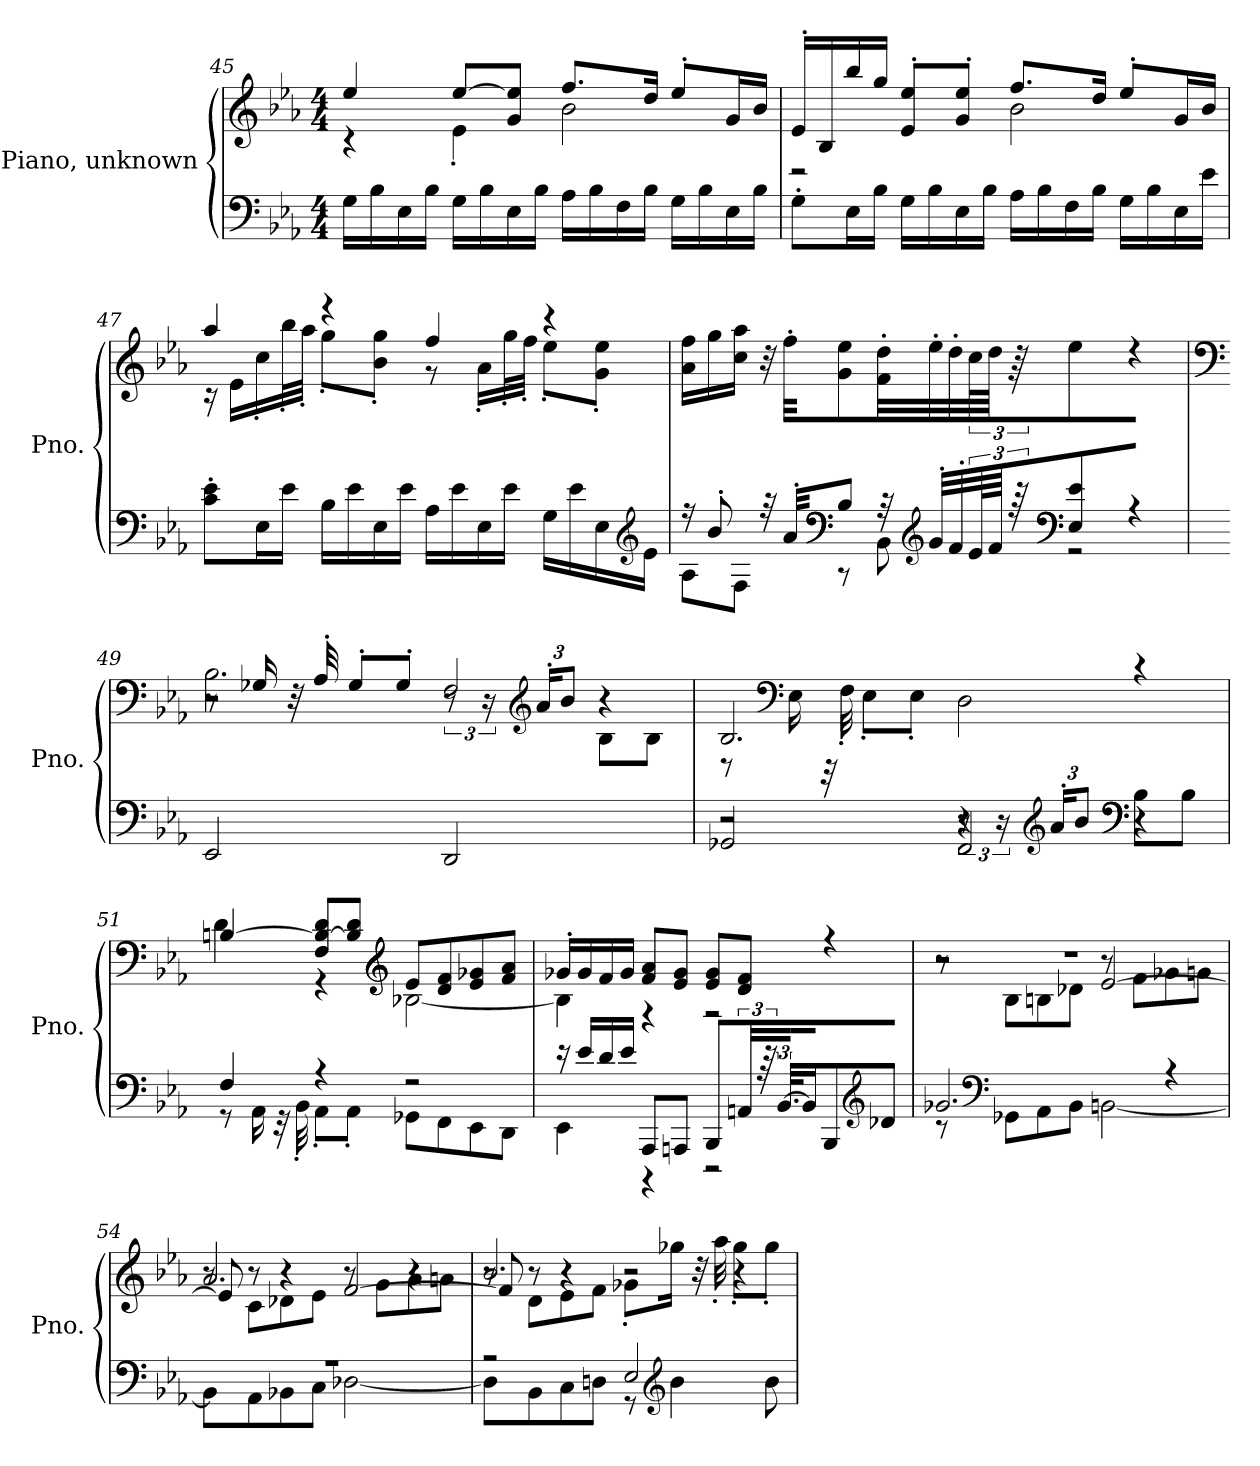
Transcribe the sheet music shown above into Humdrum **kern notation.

**kern	**kern
*part1	*part1
*staff2	*staff1
*I"Piano, unknown	*
*I'Pno.	*
!!LO:PB:g=z
*clefF4	*clefG2
*k[b-e-a-]	*k[b-e-a-]
*M4/4	*M4/4
=45	=45
*	*^
16G\LL	4ee-/	4r
16B-\	.	.
16E-\	.	.
16B-\JJ	.	.
16G\LL	[8ee-/L	4e-'\
16B-\	.	.
16E-\	8g/ 8ee-/]J	.
16B-\JJ	.	.
16A-\LL	8.ff/L	2b-\
16B-\	.	.
16F\	.	.
16B-\JJ	16dd/Jk	.
16G\LL	8ee-'/L	.
16B-\	.	.
16E-\	16g/L	.
16B-\JJ	16b-/JJ	.
=46	=46	=46
8G'\L	16e-'/LL	2r
.	16B-/	.
16E-\L	16bb-/	.
16B-\JJ	16gg/JJ	.
16G\LL	8e-/' 8ee-/'L	.
16B-\	.	.
16E-\	8g/' 8ee-/'J	.
16B-\JJ	.	.
16A-\LL	8.ff/L	2b-\
16B-\	.	.
16F\	.	.
16B-\JJ	16dd/Jk	.
16G\LL	8ee-'/L	.
16B-\	.	.
16E-\	16g/L	.
16e-\JJ	16b-/JJ	.
!!LO:LB:g=z	!!
=47	=47	=47
8c\' 8e-\'L	4aa-/	16r
.	.	16e-\LL
16E-\L	.	16cc'\
16e-\JJ	.	32bb-'\L
.	.	32aa-'\JJJ
16B-\LL	4r	8gg'\L
16e-\	.	.
16E-\	.	8b-\' 8gg\'J
16e-\JJ	.	.
16A-\LL	4ff/	8r
16e-\	.	.
16E-\	.	16a-'\LL
16e-\JJ	.	32gg'\L
.	.	32ff'\JJJ
16G\LL	4r	8ee-'\L
16e-\	.	.
16E-\	.	8g\' 8ee-\'J
*clefG2	*	*
16e-\JJ	.	.
*	*v	*v
=48	=48
*^	*
16r	8A-\L	16a-\ 16ff\LL
8b-'/	.	16gg\
.	8F\J	16cc\ 16aa-\JJ
32r	.	32r
32a-'/KKL	.	32ff'\KKL
*clefF4	*	*
8B-/J	8r	8g\ 8ee-\
32r	8BB-\	32f\' 32dd\'LL
*clefG2	*	*
32g'/LLL	.	32ee-'\
32f'/	.	32dd'\
96e-/L	.	96cc\L
96f/JJJJ	.	96dd\JJJJ
96r	.	96r
*clefF4	*	*
4E-/ 4e-/	2r	4ee-\
4r	.	4r
*v	*v	*
!!LO:LB:g=z
=49	=49
*	*clefF4
*	*^
*	*	*^
2EE-/	8r	2.B-\	2r
.	16G-X/	.	.
.	32r	.	.
.	32A-'/	.	.
.	8G-'/L	.	.
.	8G-'/J	.	.
2DD/	12r	.	2F/
.	24r	.	.
*	*clefG2	*	*
.	24a-'/KL	.	.
.	12b-/J	.	.
.	4r	8B-\L	.
.	.	8B-\J	.
*	*	*v	*v
=50	=50	=50
*^	*	*
*	*^	*	*
2GG-X/	2r	2r	2.B-/	8r
*	*	*	*clefF4	*
.	.	.	.	16E-\
.	.	.	.	32r
.	.	.	.	32F'\
.	.	.	.	8E-'\L
.	.	.	.	8E-'\J
12r	4r	2FF/	.	2D\
24r	.	.	.	.
*clefG2	*	*	*	*
24a-'/KL	.	.	.	.
12b-/J	.	.	.	.
*clefF4	*	*	*	*
4r	8B-\L	.	4r	.
.	8B-\J	.	.	.
*	*v	*v	*	*
!!LO:LB:g=z	!!
=51	=51	=51	=51
4F/	8r	[4Bn/	4d\
.	16AA-\	.	.
.	32r	.	.
.	32BB-'\	.	.
4r	8AA-'\L	8F/ 8B/_ 8d/L	4r
.	8AA-'\J	8B/] 8d/J	.
*	*	*clefG2	*
2r	8GG-X\L	8e-/L	[2B-X\
.	8FF\	8d/ 8f/	.
.	8EE-\	8e-/ 8g-X/	.
.	8DD\J	8f/ 8a-/J	.
=52	=52	=52	=52
16r	4EE-\	16g-X'/LL	4B-\]
16e-/LL	.	16g-/	.
16d/	.	16f/	.
16e-/JJ	.	16g-/JJ	.
8AAA-/L	4r	8f/ 8a-/L	4r
8AAAn/J	.	8e-/ 8g-/J	.
8BBB-/L	2r	8e-/ 8g-/L	2r
48AAn/Jkk	.	8d/ 8f/J	.
96r	.	.	.
[48.BB-/KLL	.	.	.
16BB-/J]	.	.	.
8BBB-/	.	4r	.
*clefG2	*	*	*
8d-X/J	.	.	.
!!LO:LB:g=z
=53	=53	=53	=53
*	*	*	*^
2.g-X/	8r	1r	8r	2r
*clefF4	*	*	*	*
.	8GG-X\L	.	8B-\L	.
.	8AA-\	.	8Bn\	.
.	8BB-\J	.	8d-X\J	.
.	[2BBn\	.	8r	[2e-/
.	.	.	8f\L	.
4r	.	.	8g-X\	.
.	.	.	8gn\J	.
=54	=54	=54	=54	=54
1r	8BB\L]	2.a-/	8r	8e-/]
.	8AA-\	.	8c\L	8r
.	8BB-X\	.	8d-X\	4r
.	8C\J	.	8e-\J	.
.	[2D-X\	.	8r	[2f/
.	.	.	8g\L	.
.	.	4r	8a-\	.
.	.	.	8an\J	.
=55	=55	=55	=55	=55
2r	8D-\L]	2.b-/	8r	8f/]
.	8BB-\	.	8d\L	8r
.	8C\	.	8e-\	4r
.	8Dn\J	.	8f\J	.
2E-/	8r	.	8g-X'\L	2r
*clefG2	*	*	*	*
.	4b-\	.	16gg-X\Jk	.
.	.	.	32r	.
.	.	.	32aa-'\	.
.	.	4r	8gg-'\L	.
.	8b-\	.	8gg-'\J	.
*v	*v	*	*	*
*	*v	*v	*v
=	=
*-	*-
